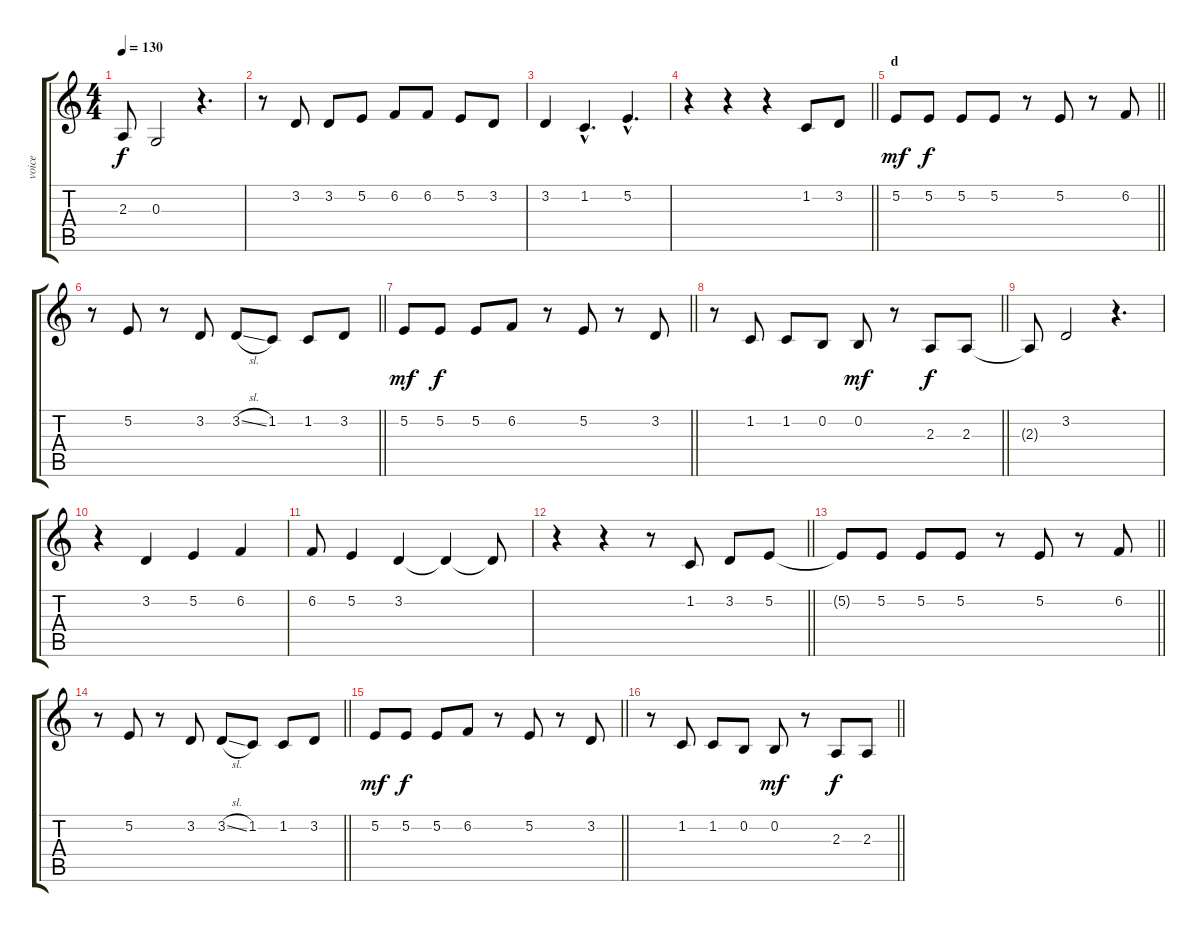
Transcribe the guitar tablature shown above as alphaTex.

\track ("voice" "voice") {instrument fx1rain}
\staff {score tabs}
\tuning (E4 B3 G3 D3 A2 E2) {hide}
\ts (4 4)
\tempo 130
\clef g2
\ks c
2.3{t}.8{dy f} 0.3.2 r.4{d} |
r.8 3.2.8 3.2.8 5.2.8 6.2.8 6.2.8 5.2.8 3.2.8 |
3.2.4 1.2{hac}.4{d} 5.2{hac}.4{d} |
\barLineRight lightlight
r.4 r.4 r.4 1.2.8 3.2.8 |
\section ("" "d")
\barLineRight lightlight
5.2.8{dy mf} 5.2.8{dy f} 5.2.8 5.2.8 r.8 5.2.8 r.8 6.2.8 |
\barLineRight lightlight
r.8 5.2.8 r.8 3.2.8 3.2{sl}.8 1.2.8 1.2.8 3.2.8 |
\barLineRight lightlight
5.2.8{dy mf} 5.2.8{dy f} 5.2.8 6.2.8 r.8 5.2.8 r.8 3.2.8 |
\barLineRight lightlight
r.8 1.2.8 1.2.8 0.2.8 0.2.8{dy mf} r.8 2.3.8{dy f} 2.3.8 |
2.3{t}.8 3.2.2 r.4{d} |
r.4 3.2.4 5.2.4 6.2.4 |
6.2.8 5.2.4 3.2.4 3.2{t}.4 3.2{t}.8 |
\barLineRight lightlight
r.4 r.4 r.8 1.2.8 3.2.8 5.2.8 |
\barLineRight lightlight
5.2{t}.8 5.2.8 5.2.8 5.2.8 r.8 5.2.8 r.8 6.2.8 |
\barLineRight lightlight
r.8 5.2.8 r.8 3.2.8 3.2{sl}.8 1.2.8 1.2.8 3.2.8 |
\barLineRight lightlight
5.2.8{dy mf} 5.2.8{dy f} 5.2.8 6.2.8 r.8 5.2.8 r.8 3.2.8 |
\barLineRight lightlight
r.8 1.2.8 1.2.8 0.2.8 0.2.8{dy mf} r.8 2.3.8{dy f} 2.3.8
